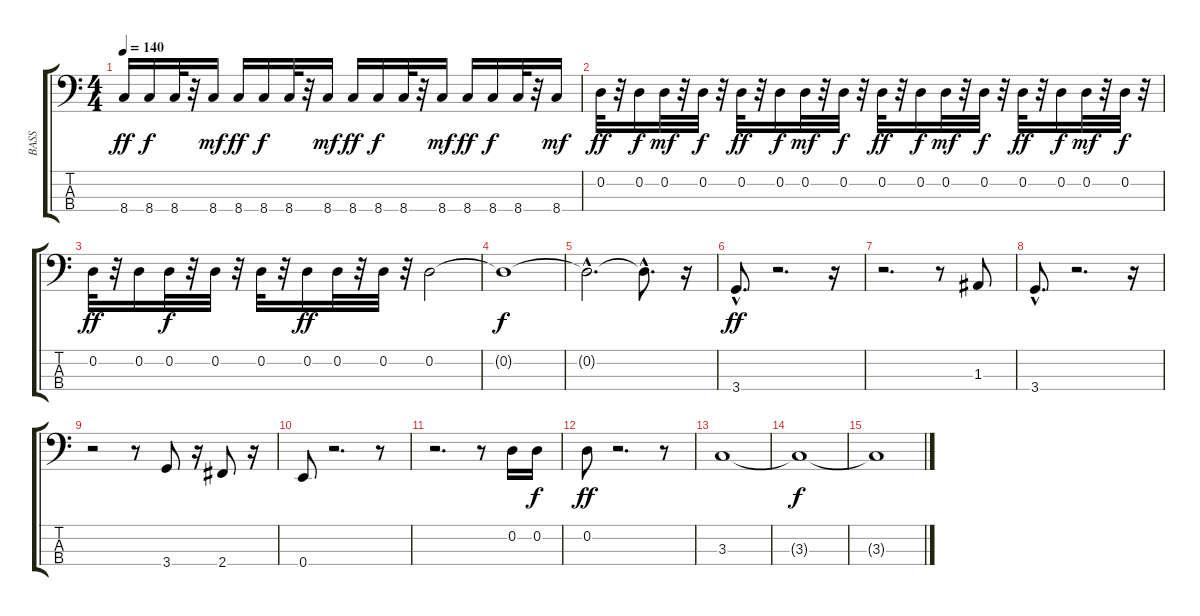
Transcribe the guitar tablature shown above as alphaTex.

\track ("BASS " "BASS ") {instrument electricbassfinger}
\staff {score tabs}
\tuning (G2 D2 A1 E1) {hide}
\ts (4 4)
\tempo 140
\clef f4
\ks c
8.4.16{dy ff} 8.4.16{dy f} 8.4.32 r.32 8.4.16{dy mf} 8.4.16{dy ff} 8.4.16{dy f} 8.4.32 r.32 8.4.16{dy mf} 8.4.16{dy ff} 8.4.16{dy f} 8.4.32 r.32 8.4.16{dy mf} 8.4.16{dy ff} 8.4.16{dy f} 8.4.32 r.32 8.4.16{dy mf} |
0.2.32{dy ff} r.32 0.2.16{dy f} 0.2.32{dy mf} r.32 0.2.32{dy f} r.32 0.2.32{dy ff} r.32 0.2.16{dy f} 0.2.32{dy mf} r.32 0.2.32{dy f} r.32 0.2.32{dy ff} r.32 0.2.16{dy f} 0.2.32{dy mf} r.32 0.2.32{dy f} r.32 0.2.32{dy ff} r.32 0.2.16{dy f} 0.2.32{dy mf} r.32 0.2.32{dy f} r.32 |
0.2.32{dy ff} r.32 0.2.16 0.2.32{dy f} r.32 0.2.32 r.32 0.2.32 r.32 0.2.16{dy ff} 0.2.32 r.32 0.2.32 r.32 0.2.2 |
0.2{t}.1{dy f} |
0.2{hac t}.2{d} 0.2{hac t}.8{d} r.16 |
3.4{hac}.8{d dy ff} r.2{d} r.16 |
r.2{d} r.8 1.3.8 |
3.4{hac}.8{d} r.2{d} r.16 |
r.2 r.8 3.4.8 r.16 2.4.8 r.16 |
0.4.8 r.2{d} r.8 |
r.2{d} r.8 0.2.16 0.2.16{dy f} |
0.2.8{dy ff} r.2{d} r.8 |
3.3.1 |
3.3{t}.1{dy f} |
3.3{t}.1
